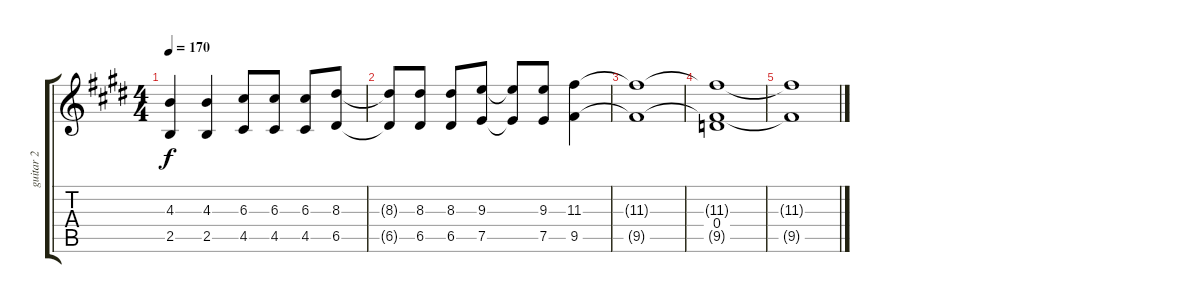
\track ("guitar 2" "guitar 2") {instrument overdrivenguitar}
\staff {score tabs}
\tuning (E4 B3 G3 D3 A2 E2) {hide}
\ts (4 4)
\tempo 170
\clef g2
\ks e
(4.3 2.5).4{dy f} (4.3 2.5).4 (6.3 4.5).8 (6.3 4.5).8 (6.3 4.5).8 (8.3 6.5).8 |
(8.3{t} 6.5{t}).8 (8.3 6.5).8 (8.3 6.5).8 (9.3 7.5).8 (9.3{t} 7.5{t}).8 (9.3 7.5).8 (11.3 9.5).4 |
(11.3{t} 9.5{t}).1 |
(11.3{t} 0.4 9.5{t}).1 |
(11.3{t} 9.5{t}).1
